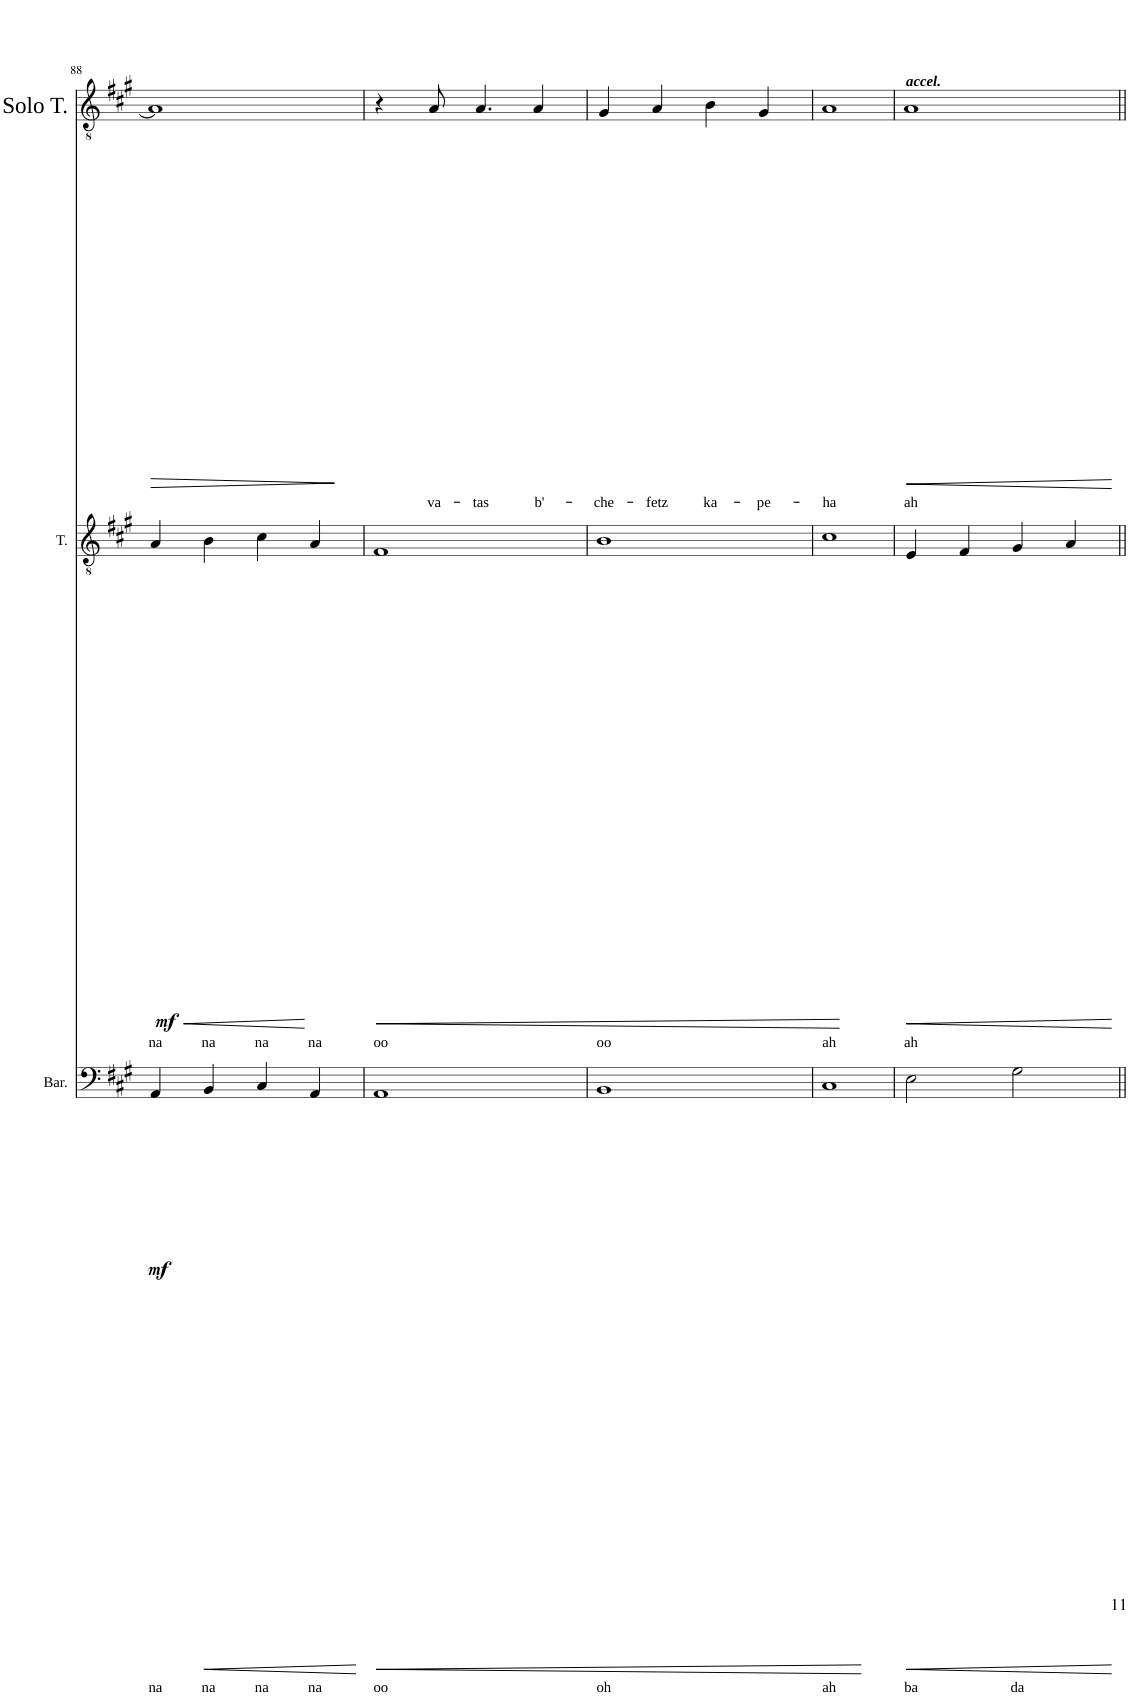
**kern	**text	**dynam	**kern	**text	**dynam	**kern	**text	**dynam
*part3	*part3	*part3	*part2	*part2	*part2	*part1	*part1	*part1
*staff3	*staff3	*staff3	*staff2	*staff2	*staff2	*staff1	*staff1	*staff1
*I"Baritone	*	*	*I"Tenor	*	*	*I"Solo Tenor	*	*
*I'Bar.	*	*	*I'T.	*	*	*I'Solo T.	*	*
!!LO:PB:g=z
*clefF4	*	*	*clefGv2	*	*	*clefGv2	*	*
*k[f#c#g#]	*	*	*k[f#c#g#]	*	*	*k[f#c#g#]	*	*
=88	=88	=88	=88	=88	=88	=88	=88	=88
!	!LO:LY:b	!LO:DY:b	!	!LO:LY:b	!LO:HP:b	!	!	!LO:HP:b
!	!	!	!	!	!LO:DY:n=1:b	!	!	!
4AA/	na	mf	4A/	na	< mf	1A]	.	>
!	!LO:LY:b	!LO:HP:b	!	!LO:LY:b	!	!	!	!
4BB/	na	<	4B\	na	.	.	.	.
!	!LO:LY:b	!	!	!LO:LY:b	!	!	!	!
4C#/	na	.	4c#\	na	.	.	.	.
!	!LO:LY:b	!	!	!LO:LY:b	!	!	!	!
4AA/	na	.	4A/	na	.	.	.	.
.	.	[	.	.	[	.	.	]
=89	=89	=89	=89	=89	=89	=89	=89	=89
!	!LO:LY:b	!LO:HP:b	!	!LO:LY:b	!LO:HP:b	!	!	!
1AA	oo	<	1F#	oo	<	4r	.	.
!	!	!	!	!	!	!	!LO:LY:b	!
.	.	.	.	.	.	8A/	va-	.
!	!	!	!	!	!	!	!LO:LY:b	!
.	.	.	.	.	.	4.A/	-tas	.
!	!	!	!	!	!	!	!LO:LY:b	!
.	.	.	.	.	.	4A/	b'-	.
=90	=90	=90	=90	=90	=90	=90	=90	=90
!	!LO:LY:b	!	!	!LO:LY:b	!	!	!LO:LY:b	!
1BB	oh	.	1B	oo	.	4G#/	-che-	.
!	!	!	!	!	!	!	!LO:LY:b	!
.	.	.	.	.	.	4A/	-fetz	.
!	!	!	!	!	!	!	!LO:LY:b	!
.	.	.	.	.	.	4B\	ka-	.
!	!	!	!	!	!	!	!LO:LY:b	!
.	.	.	.	.	.	4G#/	-pe-	.
=91	=91	=91	=91	=91	=91	=91	=91	=91
!	!LO:LY:b	!	!	!LO:LY:b	!	!	!LO:LY:b	!
1C#	ah	.	1c#	ah	.	1A	-ha	.
.	.	[	.	.	[	.	.	.
=92	=92	=92	=92	=92	=92	=92	=92	=92
!	!	!	!	!	!	!LO:TX:a:Bi:t=accel.	!	!
!	!LO:LY:b	!LO:HP:b	!	!LO:LY:b	!LO:HP:b	!	!LO:LY:b	!LO:HP:b
2E\	ba	<	4E/	ah	<	1A	ah	<
.	.	.	4F#/	.	.	.	.	.
!	!LO:LY:b	!	!	!	!	!	!	!
2G#\	da	.	4G#/	.	.	.	.	.
.	.	.	4A/	.	.	.	.	.
.	.	[	.	.	[	.	.	[
=||	=||	=||	=||	=||	=||	=||	=||	=||
*-	*-	*-	*-	*-	*-	*-	*-	*-
